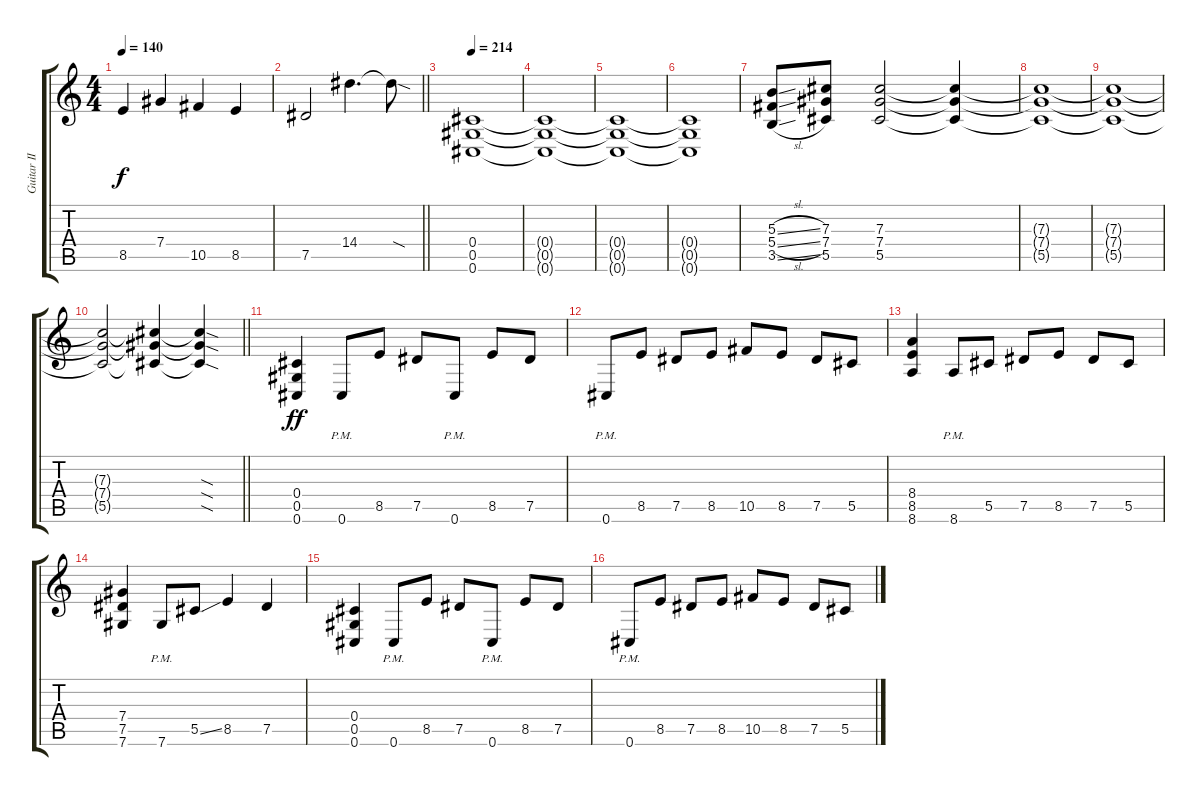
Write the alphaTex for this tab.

\track ("Guitar II" "Guitar II") {instrument distortionguitar}
\staff {score tabs}
\tuning (Eb4 Bb3 Gb3 Db3 Ab2 Db2) {hide}
\ts (4 4)
\tempo 140
\clef g2
\ks c
8.5.4{dy f} 7.4.4 10.5.4 8.5.4 |
\barLineRight lightlight
7.5.2 14.4.4{d} 14.4{sod t}.8 |
\section ("" "")
\tempo 214
(0.4 0.5 0.6).1 |
(0.4{t} 0.5{t} 0.6{t}).1 |
(0.4{t} 0.5{t} 0.6{t}).1 |
(0.4{t} 0.5{t} 0.6{t}).1 |
(5.3{sl} 5.4{sl} 3.5{sl}).8 (7.3 7.4 5.5).8 (7.3 7.4 5.5).2 (7.3{t} 7.4{t} 5.5{t}).4 |
(7.3{t} 7.4{t} 5.5{t}).1 |
(7.3{t} 7.4{t} 5.5{t}).1 |
\barLineRight lightlight
(7.3{t} 7.4{t} 5.5{t}).2 (7.3{t} 7.4{t} 5.5{t}).4 (7.3{sod t} 7.4{sod t} 5.5{sod t}).4 |
\section ("" "")
(0.4 0.5 0.6).4{dy ff} 0.6{pm}.8 8.5.8 7.5.8 0.6{pm}.8 8.5.8 7.5.8 |
0.6{pm}.8 8.5.8 7.5.8 8.5.8 10.5.8 8.5.8 7.5.8 5.5.8 |
(8.4 8.5 8.6).4 8.6{pm}.8 5.5.8 7.5.8 8.5.8 7.5.8 5.5.8 |
(7.4 7.5 7.6).4 7.6{pm}.8 5.5{ss}.8 8.5.4 7.5.4 |
(0.4 0.5 0.6).4 0.6{pm}.8 8.5.8 7.5.8 0.6{pm}.8 8.5.8 7.5.8 |
0.6{pm}.8 8.5.8 7.5.8 8.5.8 10.5.8 8.5.8 7.5.8 5.5.8
